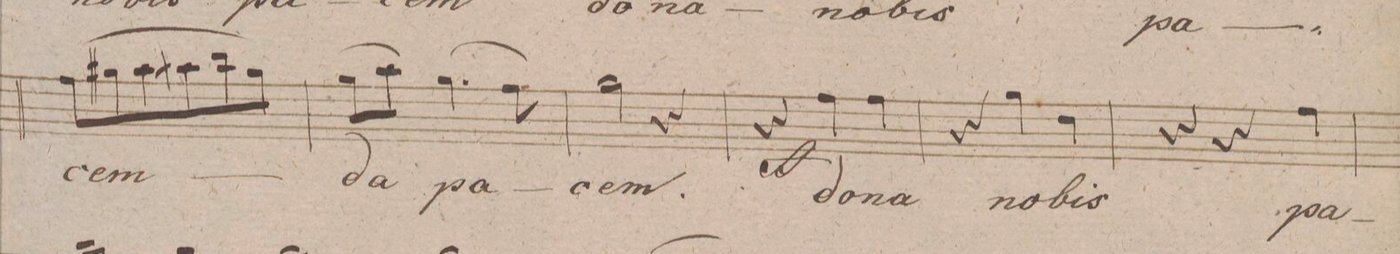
**kern	**text	**dynam
*I"Soprano	*	*
*clefC1	*	*
*k[f#c#g#d#]	*	*
*M3/4	*	*
(>8dd#L	-cem,	.
8ee#X	.	.
8ff#	.	.
8ff##X	.	.
8gg#	.	.
8ee#J)	.	.
=120	=120	=120
(>8eeL	da	.
8ff#J)	.	.
(>4.ee	pa-	.
8dd#)	.	.
=121	=121	=121
2ee	-cem,	.
4r	.	.
=122	=122	=122
4r	.	.
4dd#	do-	ff
4dd#	-na	.
=123	=123	=123
4r	.	.
4ee	no-	.
4b	-bis	.
=124	=124	=124
4r	.	.
4r	.	.
4dd#	pa-	.
=125	=125	=125
*-	*-	*-
